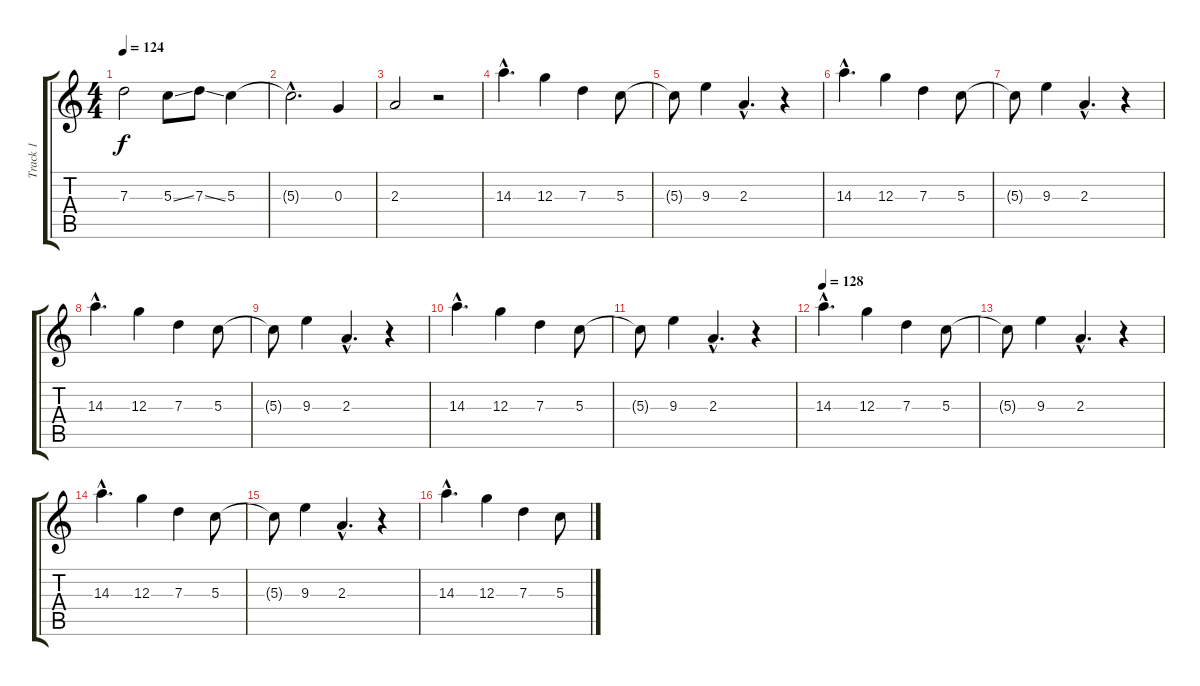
\track ("Track 1" "Track 1") {instrument overdrivenguitar}
\staff {score tabs}
\tuning (E4 B3 G3 D3 A2 E2) {hide}
\ts (4 4)
\tempo 124
\clef g2
\ks c
7.3{t}.2{dy f} 5.3{ss}.8 7.3{ss}.8 5.3.4 |
5.3{hac t}.2{d} 0.3.4 |
2.3.2 r.2 |
14.3{hac}.4{d} 12.3.4 7.3.4 5.3.8 |
5.3{t}.8 9.3.4 2.3{hac}.4{d} r.4 |
14.3{hac}.4{d} 12.3.4 7.3.4 5.3.8 |
5.3{t}.8 9.3.4 2.3{hac}.4{d} r.4 |
14.3{hac}.4{d} 12.3.4 7.3.4 5.3.8 |
5.3{t}.8 9.3.4 2.3{hac}.4{d} r.4 |
14.3{hac}.4{d} 12.3.4 7.3.4 5.3.8 |
5.3{t}.8 9.3.4 2.3{hac}.4{d} r.4 |
\tempo 128
14.3{hac}.4{d} 12.3.4 7.3.4 5.3.8 |
5.3{t}.8 9.3.4 2.3{hac}.4{d} r.4 |
14.3{hac}.4{d} 12.3.4 7.3.4 5.3.8 |
5.3{t}.8 9.3.4 2.3{hac}.4{d} r.4 |
14.3{hac}.4{d} 12.3.4 7.3.4 5.3.8
